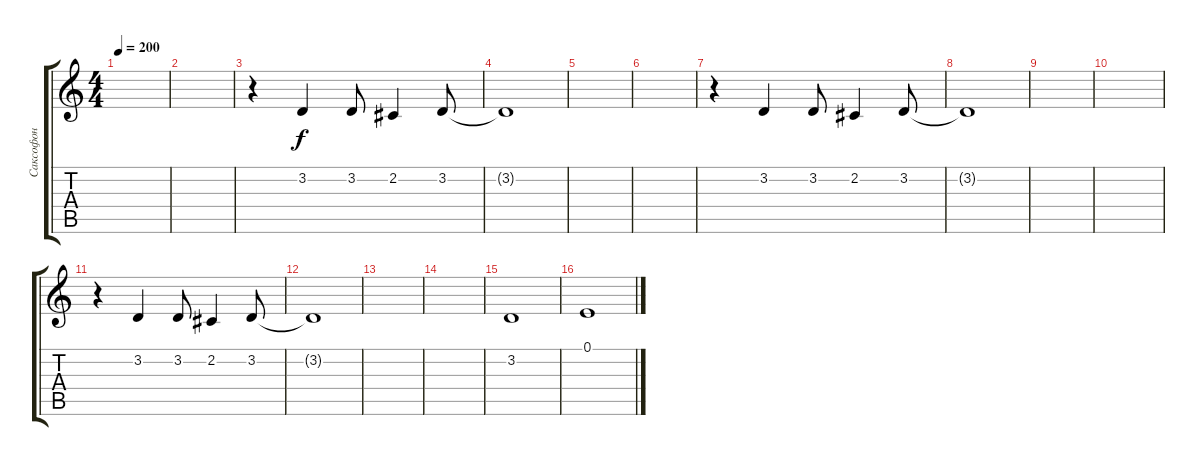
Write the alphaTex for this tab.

\track ("Саксофон" "Саксофон") {instrument tuba}
\staff {score tabs}
\tuning (E4 B3 G3 D3 A2 E2) {hide}
\ts (4 4)
\tempo 200
\clef g2
\ks c
|
|
r.4 3.2.4 3.2.8 2.2.4 3.2.8 |
3.2{t}.1 |
|
|
r.4 3.2.4 3.2.8 2.2.4 3.2.8 |
3.2{t}.1 |
|
|
r.4 3.2.4 3.2.8 2.2.4 3.2.8 |
3.2{t}.1 |
|
|
3.2.1 |
0.1.1
